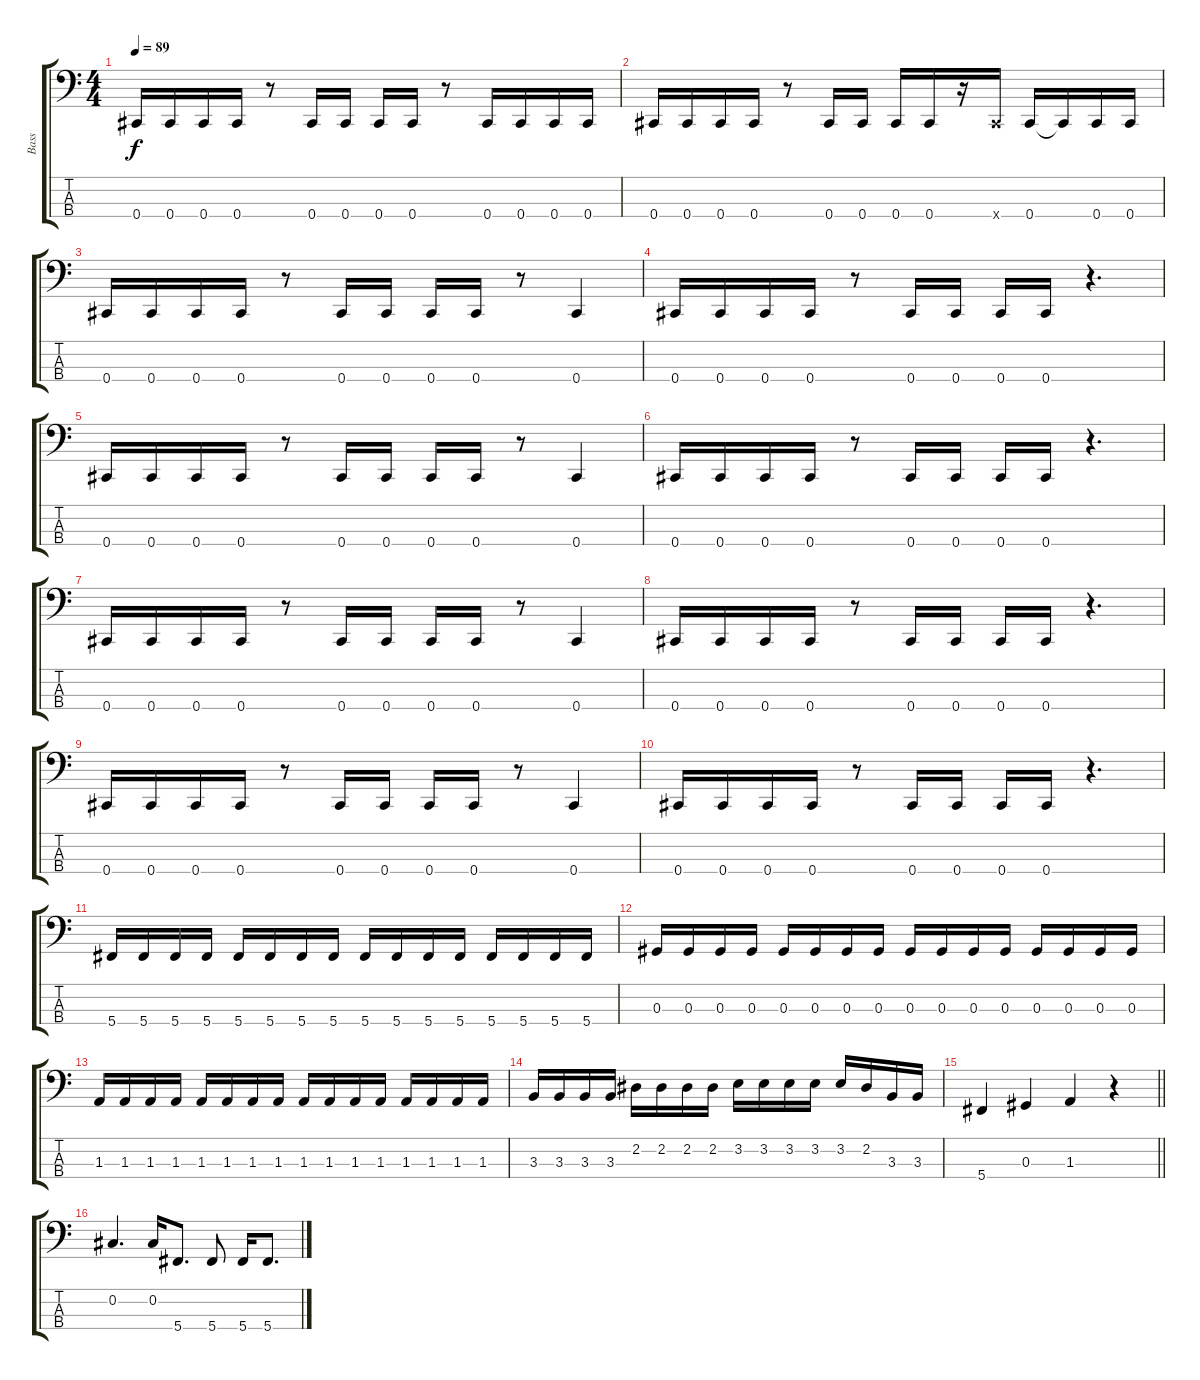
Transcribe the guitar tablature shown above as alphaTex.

\track ("Bass" "Bass") {instrument electricbasspick}
\staff {score tabs}
\tuning (Gb2 Db2 Ab1 Db1) {hide}
\ts (4 4)
\tempo 89
\clef f4
\ks c
0.4.16{dy f} 0.4.16 0.4.16 0.4.16 r.8 0.4.16 0.4.16 0.4.16 0.4.16 r.8 0.4.16 0.4.16 0.4.16 0.4.16 |
0.4.16 0.4.16 0.4.16 0.4.16 r.8 0.4.16 0.4.16 0.4.16 0.4.16 r.16 0.4{x}.16 0.4.16 0.4{t}.16 0.4.16 0.4.16 |
0.4.16 0.4.16 0.4.16 0.4.16 r.8 0.4.16 0.4.16 0.4.16 0.4.16 r.8 0.4.4 |
0.4.16 0.4.16 0.4.16 0.4.16 r.8 0.4.16 0.4.16 0.4.16 0.4.16 r.4{d} |
0.4.16 0.4.16 0.4.16 0.4.16 r.8 0.4.16 0.4.16 0.4.16 0.4.16 r.8 0.4.4 |
0.4.16 0.4.16 0.4.16 0.4.16 r.8 0.4.16 0.4.16 0.4.16 0.4.16 r.4{d} |
0.4.16 0.4.16 0.4.16 0.4.16 r.8 0.4.16 0.4.16 0.4.16 0.4.16 r.8 0.4.4 |
0.4.16 0.4.16 0.4.16 0.4.16 r.8 0.4.16 0.4.16 0.4.16 0.4.16 r.4{d} |
0.4.16 0.4.16 0.4.16 0.4.16 r.8 0.4.16 0.4.16 0.4.16 0.4.16 r.8 0.4.4 |
0.4.16 0.4.16 0.4.16 0.4.16 r.8 0.4.16 0.4.16 0.4.16 0.4.16 r.4{d} |
5.4.16 5.4.16 5.4.16 5.4.16 5.4.16 5.4.16 5.4.16 5.4.16 5.4.16 5.4.16 5.4.16 5.4.16 5.4.16 5.4.16 5.4.16 5.4.16 |
0.3.16 0.3.16 0.3.16 0.3.16 0.3.16 0.3.16 0.3.16 0.3.16 0.3.16 0.3.16 0.3.16 0.3.16 0.3.16 0.3.16 0.3.16 0.3.16 |
1.3.16 1.3.16 1.3.16 1.3.16 1.3.16 1.3.16 1.3.16 1.3.16 1.3.16 1.3.16 1.3.16 1.3.16 1.3.16 1.3.16 1.3.16 1.3.16 |
3.3.16 3.3.16 3.3.16 3.3.16 2.2.16 2.2.16 2.2.16 2.2.16 3.2.16 3.2.16 3.2.16 3.2.16 3.2.16 2.2.16 3.3.16 3.3.16 |
\barLineRight lightlight
5.4.4 0.3.4 1.3.4 r.4 |
0.2.4{d} 0.2.16 5.4.8{d} 5.4.8 5.4.16 5.4.8{d}
